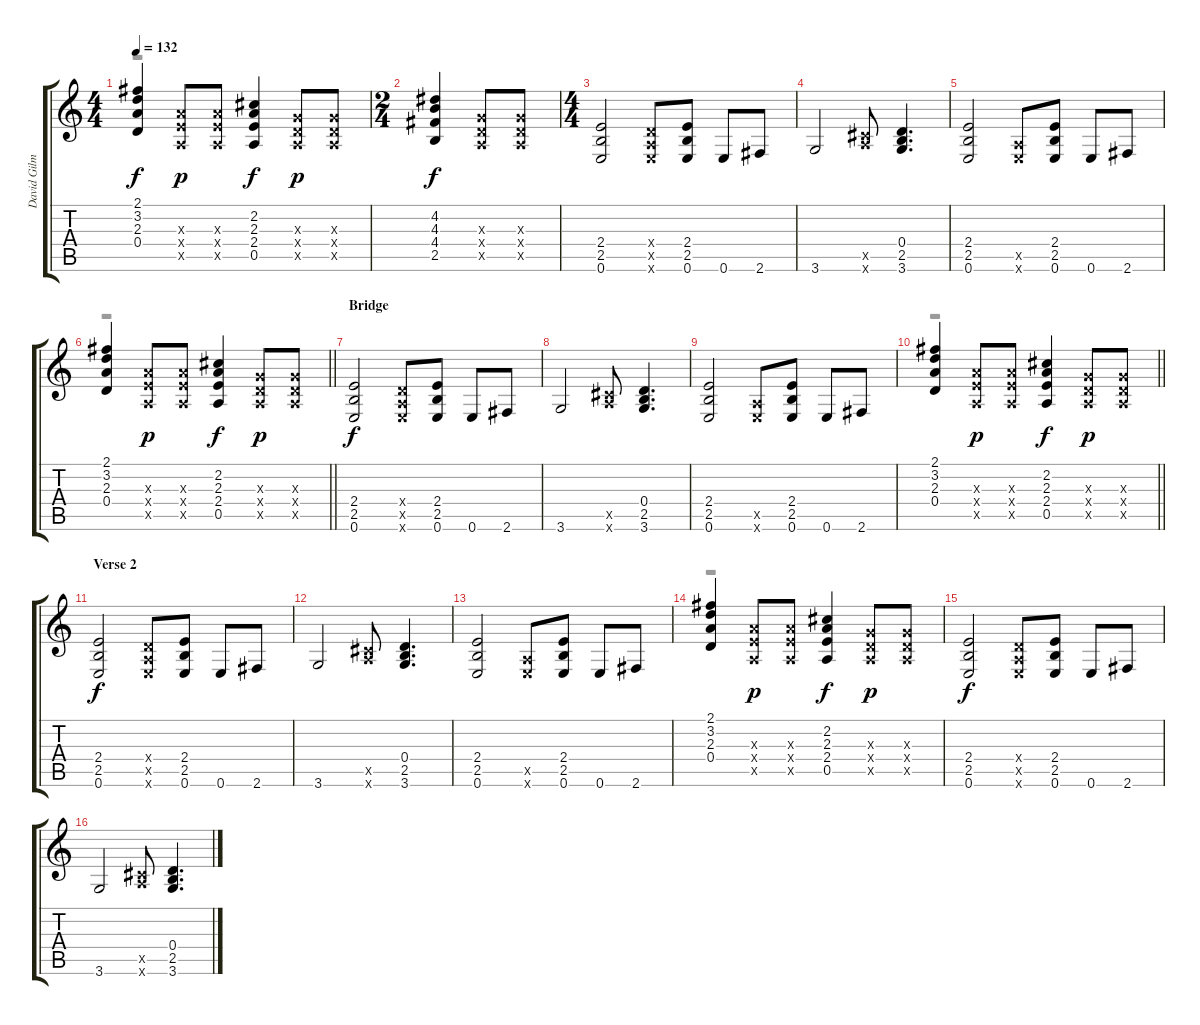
\track ("David Gilmour - Rhythm" "David Gilm") {instrument electricguitarclean}
\staff {score tabs}
\tuning (E4 B3 G3 D3 A2 E2) {hide}
\voice
\ts (4 4)
\tempo 132
\clef g2
\ks c
(2.1 3.2 2.3 0.4).4{dy f} (2.3{x} 2.4{x} 0.5{x}).8{dy p} (2.3{x} 2.4{x} 0.5{x}).8 (2.2 2.3 2.4 0.5).4{dy f} (0.3{x} 0.4{x} 0.5{x}).8{dy p} (0.3{x} 0.4{x} 0.5{x}).8 |
\ts (2 4)
(4.2 4.3 4.4 2.5).4{dy f} (0.3{x} 0.4{x} 0.5{x}).8 (0.3{x} 0.4{x} 0.5{x}).8 |
\ts (4 4)
(2.4 2.5 0.6).2 (0.4{x} 0.5{x} 0.6{x}).8 (2.4 2.5 0.6).8 0.6.8 2.6.8 |
3.6.2 (0.5{x} 9.6{x}).8 (0.4 2.5 3.6).4{d} |
(2.4 2.5 0.6).2 (0.5{x} 0.6{x}).8 (2.4 2.5 0.6).8 0.6.8 2.6.8 |
\barLineRight lightlight
(2.1 3.2 2.3 0.4).4 (2.3{x} 2.4{x} 0.5{x}).8{dy p} (2.3{x} 2.4{x} 0.5{x}).8 (2.2 2.3 2.4 0.5).4{dy f} (0.3{x} 0.4{x} 0.5{x}).8{dy p} (0.3{x} 0.4{x} 0.5{x}).8 |
\section ("" "Bridge")
(2.4 2.5 0.6).2{dy f} (0.4{x} 0.5{x} 0.6{x}).8 (2.4 2.5 0.6).8 0.6.8 2.6.8 |
3.6.2 (0.5{x} 9.6{x}).8 (0.4 2.5 3.6).4{d} |
(2.4 2.5 0.6).2 (0.5{x} 0.6{x}).8 (2.4 2.5 0.6).8 0.6.8 2.6.8 |
\barLineRight lightlight
(2.1 3.2 2.3 0.4).4 (2.3{x} 2.4{x} 0.5{x}).8{dy p} (2.3{x} 2.4{x} 0.5{x}).8 (2.2 2.3 2.4 0.5).4{dy f} (0.3{x} 0.4{x} 0.5{x}).8{dy p} (0.3{x} 0.4{x} 0.5{x}).8 |
\section ("" "Verse 2")
(2.4 2.5 0.6).2{dy f} (0.4{x} 0.5{x} 0.6{x}).8 (2.4 2.5 0.6).8 0.6.8 2.6.8 |
3.6.2 (0.5{x} 9.6{x}).8 (0.4 2.5 3.6).4{d} |
(2.4 2.5 0.6).2 (0.5{x} 0.6{x}).8 (2.4 2.5 0.6).8 0.6.8 2.6.8 |
(2.1 3.2 2.3 0.4).4 (2.3{x} 2.4{x} 0.5{x}).8{dy p} (2.3{x} 2.4{x} 0.5{x}).8 (2.2 2.3 2.4 0.5).4{dy f} (0.3{x} 0.4{x} 0.5{x}).8{dy p} (0.3{x} 0.4{x} 0.5{x}).8 |
(2.4 2.5 0.6).2{dy f} (0.4{x} 0.5{x} 0.6{x}).8 (2.4 2.5 0.6).8 0.6.8 2.6.8 |
3.6.2 (0.5{x} 9.6{x}).8 (0.4 2.5 3.6).4{d}
\voice
\clef g2
\ottava regular
\simile none
\ks c
r.1{dy f} |
|
|
|
|
\barLineRight lightlight
r.1 |
|
|
|
\barLineRight lightlight
r.1 |
|
|
|
r.1 |
|
